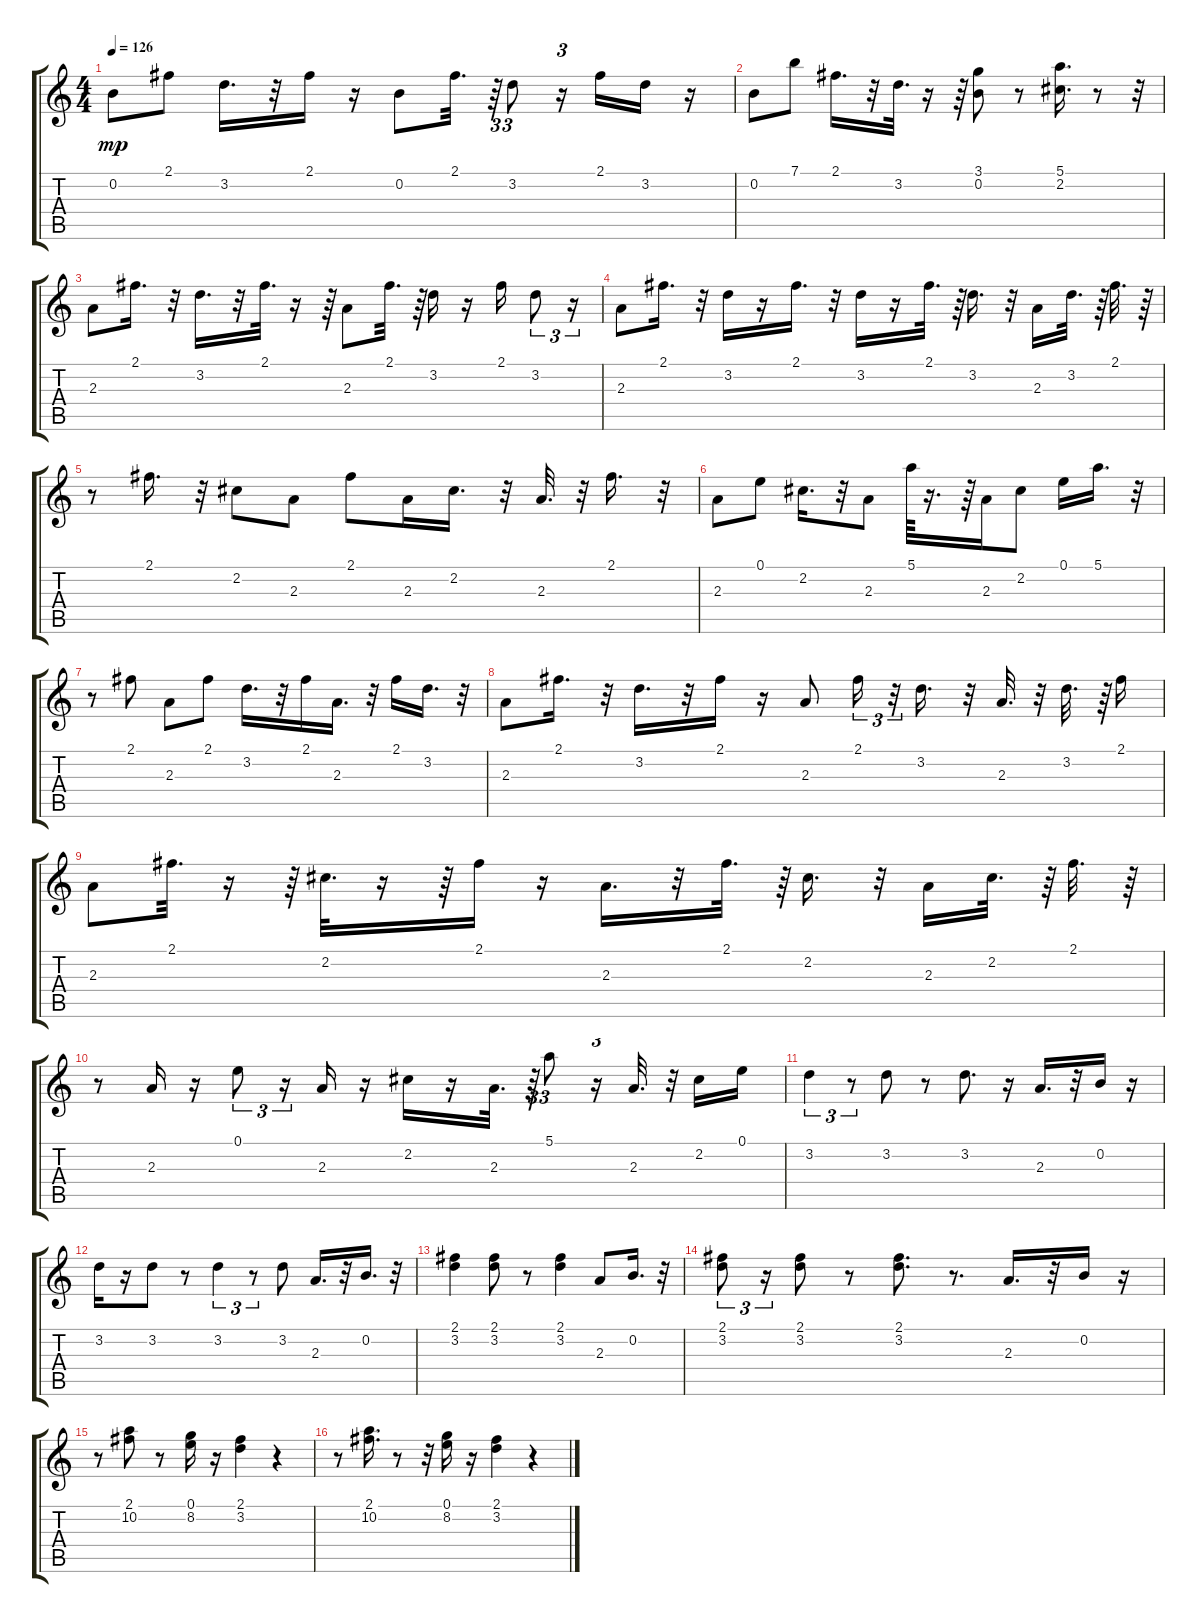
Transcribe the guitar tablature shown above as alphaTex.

\track "" {instrument acousticguitarnylon}
\staff {score tabs}
\tuning (E4 B3 G3 D3 A2 E2) {hide}
\ts (4 4)
\tempo 126
\clef g2
\ks c
0.2.8{dy mp} 2.1.8 3.2.16{d} r.32 2.1.16 r.16 0.2.8 2.1.32{d} r.64{tu (3 2)} 3.2.8{tu (3 2)} r.16{tu (3 2)} 2.1.16 3.2.16 r.16 |
0.2.8 7.1.8 2.1.16{d} r.32 3.2.32{d} r.16 r.64 (3.1 0.2).8 r.8 (5.1 2.2).16{d} r.8 r.32 |
2.3.8 2.1.16{d} r.32 3.2.16{d} r.32 2.1.32{d} r.16 r.64 2.3.8 2.1.32{d} r.64{tu (3 2)} 3.2.16 r.16 2.1.16 3.2.8{tu (3 2)} r.16{tu (3 2)} |
2.3.8 2.1.16{d} r.32 3.2.16 r.16 2.1.16{d} r.32 3.2.16 r.16 2.1.32{d} r.64{tu (3 2)} 3.2.16{d} r.32 2.3.16 3.2.32{d} r.64{tu (3 2)} 2.1.32{d} r.64 |
r.8 2.1.16{d} r.32 2.2.8 2.3.8 2.1.8 2.3.16 2.2.16{d} r.32 2.3.32{d} r.32{tu (3 2)} 2.1.16{d} r.32 |
2.3.8 0.1.8 2.2.16{d} r.32 2.3.8 5.1.64 r.16{d} r.64 2.3.16 2.2.8 0.1.16 5.1.16{d} r.32 |
r.8 2.1.8 2.3.8 2.1.8 3.2.16{d} r.32 2.1.16 2.3.16{d} r.32 2.1.16 3.2.16{d} r.32 |
2.3.8 2.1.16{d} r.32 3.2.16{d} r.32 2.1.16 r.16 2.3.8 2.1.16{tu (3 2)} r.32{tu (3 2)} 3.2.16{d} r.32 2.3.32{d} r.32{tu (3 2)} 3.2.32{d} r.64{tu (3 2)} 2.1.16 |
2.3.8 2.1.32{d} r.16 r.64 2.2.32{d} r.16 r.64 2.1.16 r.16 2.3.16{d} r.32 2.1.32{d} r.64{tu (3 2)} 2.2.16{d} r.32 2.3.16 2.2.32{d} r.64{tu (3 2)} 2.1.32{d} r.64 |
r.8 2.3.16 r.16 0.1.8{tu (3 2)} r.16{tu (3 2)} 2.3.16 r.16 2.2.16 r.16 2.3.32{d} r.64{tu (3 2)} 5.1.8{tu (3 2)} r.16{tu (3 2)} 2.3.32{d} r.32{tu (3 2)} 2.2.16 0.1.16 |
3.2.4{tu (3 2)} r.8{tu (3 2)} 3.2.8 r.8 3.2.8{d} r.16 2.3.16{d} r.32 0.2.16 r.16 |
3.2.16 r.16 3.2.8 r.8 3.2.4{tu (3 2)} r.8{tu (3 2)} 3.2.8 2.3.16{d} r.32 0.2.16{d} r.32 |
(2.1 3.2).4 (2.1 3.2).8 r.8 (2.1 3.2).4 2.3.8 0.2.16{d} r.32 |
(2.1 3.2).8{tu (3 2)} r.16{tu (3 2)} (2.1 3.2).8 r.8 (2.1 3.2).8{d} r.8{d} 2.3.16{d} r.32 0.2.16 r.16 |
r.8 (2.1 10.2).8 r.8 (0.1 8.2).16 r.16 (2.1 3.2).4 r.4 |
r.8 (2.1 10.2).16{d} r.8 r.32 (0.1 8.2).16 r.16 (2.1 3.2).4 r.4
